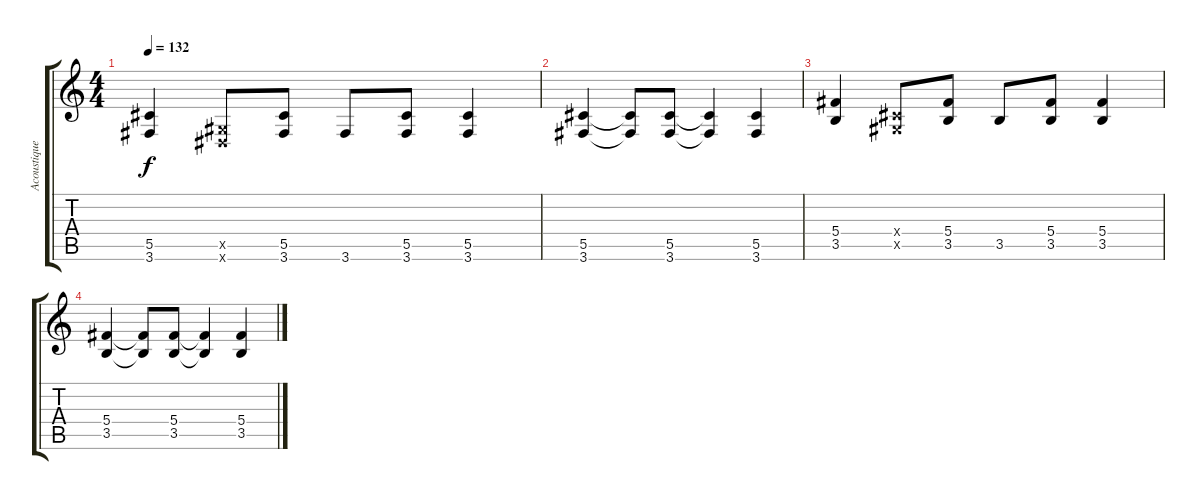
\track ("Acoustique" "Acoustique") {instrument acousticguitarnylon}
\staff {score tabs}
\tuning (Eb4 Bb3 Gb3 Db3 Ab2 Eb2) {hide}
\ts (4 4)
\tempo 132
\clef g2
\ks c
(5.5 3.6).4{dy f} (0.5{x} 0.6{x}).8 (5.5 3.6).8 3.6.8 (5.5 3.6).8 (5.5 3.6).4 |
(5.5 3.6).4 (5.5{t} 3.6{t}).8 (5.5 3.6).8 (5.5{t} 3.6{t}).4 (5.5 3.6).4 |
(5.4 3.5).4 (0.4{x} 0.5{x}).8 (5.4 3.5).8 3.5.8 (5.4 3.5).8 (5.4 3.5).4 |
(5.4 3.5).4 (5.4{t} 3.5{t}).8 (5.4 3.5).8 (5.4{t} 3.5{t}).4 (5.4 3.5).4
